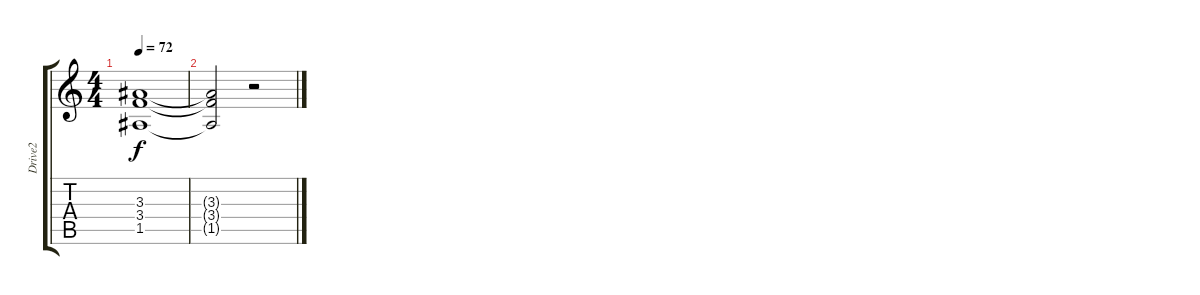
\track ("Drive2" "Drive2") {instrument distortionguitar}
\staff {score tabs}
\tuning (E4 B3 G3 D3 A2 E2) {hide}
\ts (4 4)
\tempo 72
\clef g2
\ks c
(3.3 3.4 1.5).1{dy f} |
(3.3{t} 3.4{t} 1.5{t}).2 r.2
